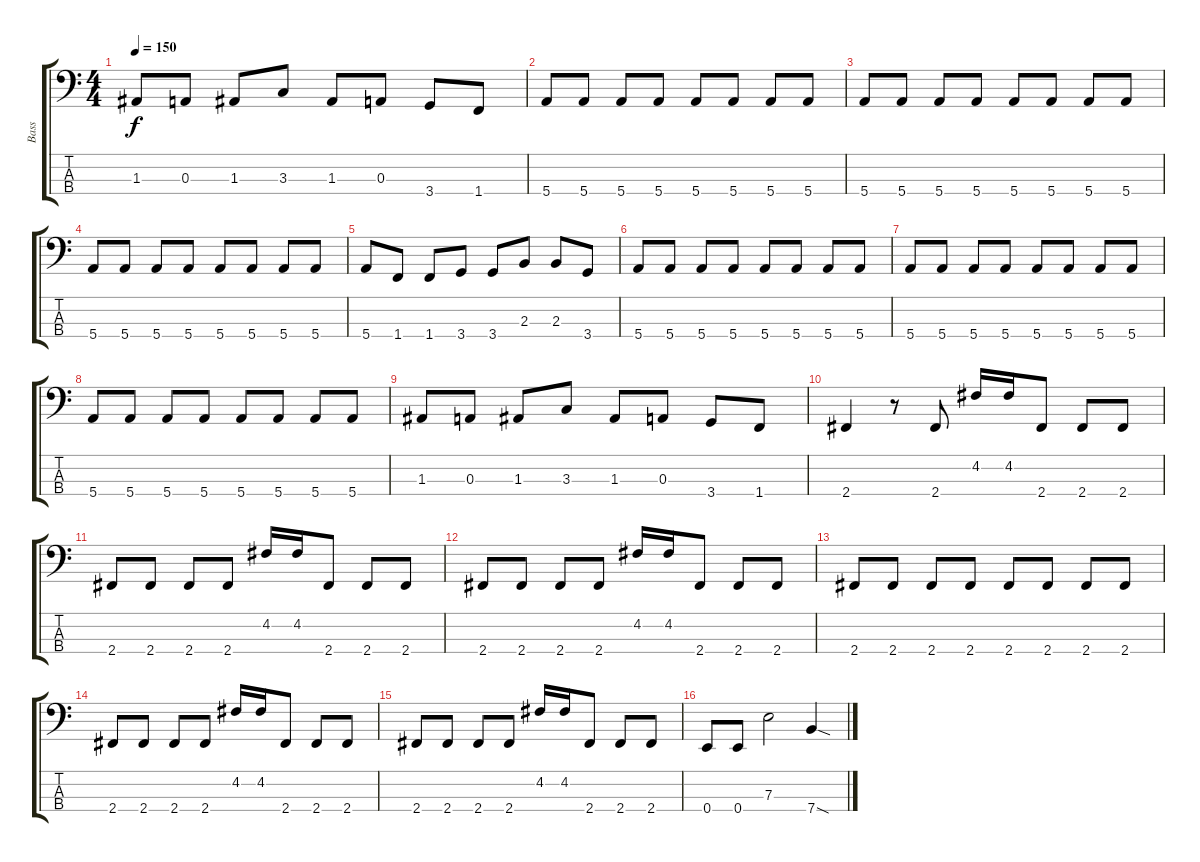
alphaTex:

\track ("Bass" "Bass") {instrument electricbassfinger}
\staff {score tabs}
\tuning (G2 D2 A1 E1) {hide}
\ts (4 4)
\tempo 150
\clef f4
\ks c
1.3.8{dy f} 0.3.8 1.3.8 3.3.8 1.3.8 0.3.8 3.4.8 1.4.8 |
5.4.8 5.4.8 5.4.8 5.4.8 5.4.8 5.4.8 5.4.8 5.4.8 |
5.4.8 5.4.8 5.4.8 5.4.8 5.4.8 5.4.8 5.4.8 5.4.8 |
5.4.8 5.4.8 5.4.8 5.4.8 5.4.8 5.4.8 5.4.8 5.4.8 |
5.4.8 1.4.8 1.4.8 3.4.8 3.4.8 2.3.8 2.3.8 3.4.8 |
5.4.8 5.4.8 5.4.8 5.4.8 5.4.8 5.4.8 5.4.8 5.4.8 |
5.4.8 5.4.8 5.4.8 5.4.8 5.4.8 5.4.8 5.4.8 5.4.8 |
5.4.8 5.4.8 5.4.8 5.4.8 5.4.8 5.4.8 5.4.8 5.4.8 |
1.3.8 0.3.8 1.3.8 3.3.8 1.3.8 0.3.8 3.4.8 1.4.8 |
2.4.4 r.8 2.4.8 4.2.16 4.2.16 2.4.8 2.4.8 2.4.8 |
2.4.8 2.4.8 2.4.8 2.4.8 4.2.16 4.2.16 2.4.8 2.4.8 2.4.8 |
2.4.8 2.4.8 2.4.8 2.4.8 4.2.16 4.2.16 2.4.8 2.4.8 2.4.8 |
2.4.8 2.4.8 2.4.8 2.4.8 2.4.8 2.4.8 2.4.8 2.4.8 |
2.4.8 2.4.8 2.4.8 2.4.8 4.2.16 4.2.16 2.4.8 2.4.8 2.4.8 |
2.4.8 2.4.8 2.4.8 2.4.8 4.2.16 4.2.16 2.4.8 2.4.8 2.4.8 |
0.4.8 0.4.8 7.3.2 7.4{sod}.4
